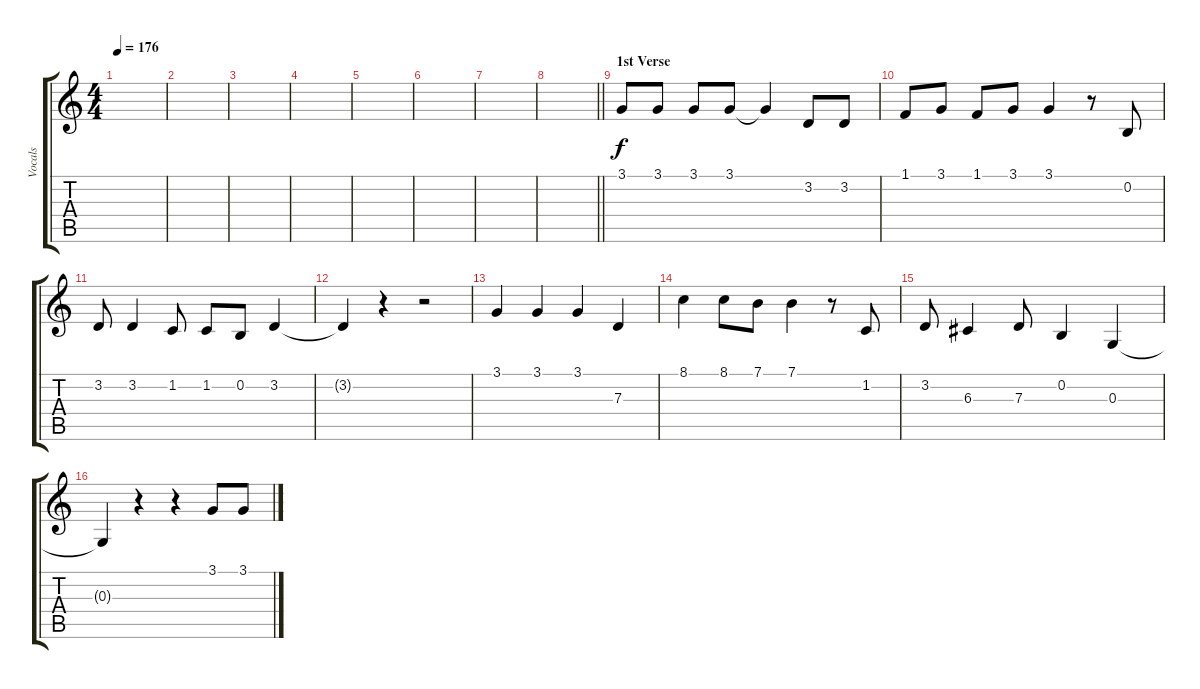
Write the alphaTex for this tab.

\track ("Vocals" "Vocals") {instrument lead6voice}
\staff {score tabs}
\tuning (E4 B3 G3 D3 A2 E2) {hide}
\ts (4 4)
\tempo 176
\clef g2
\ks c
|
|
|
|
|
|
|
\barLineRight lightlight
|
\section ("" "1st Verse")
3.1.8 3.1.8 3.1.8 3.1.8 3.1{t}.4 3.2.8 3.2.8 |
1.1.8 3.1.8 1.1.8 3.1.8 3.1.4 r.8 0.2.8 |
3.2.8 3.2.4 1.2.8 1.2.8 0.2.8 3.2.4 |
3.2{t}.4 r.4 r.2 |
3.1.4 3.1.4 3.1.4 7.3.4 |
8.1.4 8.1.8 7.1.8 7.1.4 r.8 1.2.8 |
3.2.8 6.3.4 7.3.8 0.2.4 0.3.4 |
0.3{t}.4 r.4 r.4 3.1.8 3.1.8
